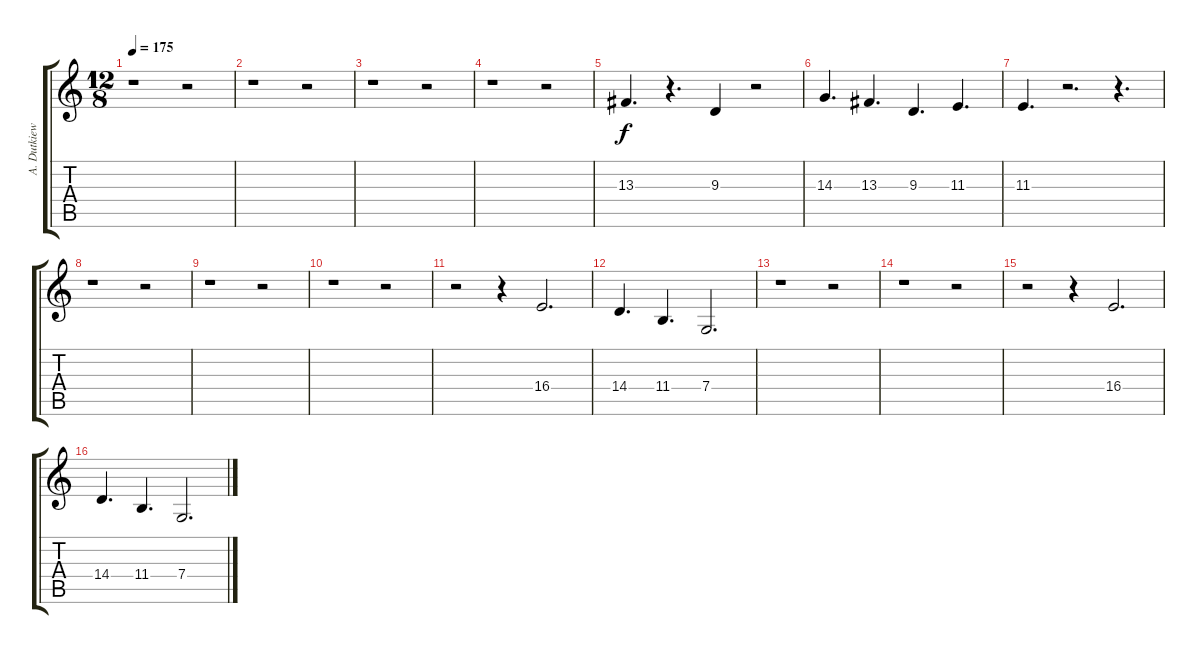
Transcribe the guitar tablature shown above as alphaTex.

\track ("A. Dutkiewicz (Clean Vocals)" "A. Dutkiew") {instrument voiceoohs}
\staff {score tabs}
\tuning (D4 A3 F3 C3 G2 C2) {hide}
\ts (12 8)
\tempo 175
\clef g2
\ks c
r.1{dy f} r.2 |
r.1 r.2 |
r.1 r.2 |
r.1 r.2 |
13.3.4{d} r.4{d} 9.3.4 r.2 |
14.3.4{d} 13.3.4{d} 9.3.4{d} 11.3.4{d} |
11.3.4{d} r.2{d} r.4{d} |
r.1 r.2 |
r.1 r.2 |
r.1 r.2 |
r.2 r.4 16.4.2{d} |
14.4.4{d} 11.4.4{d} 7.4.2{d} |
r.1 r.2 |
r.1 r.2 |
r.2 r.4 16.4.2{d} |
14.4.4{d} 11.4.4{d} 7.4.2{d}
